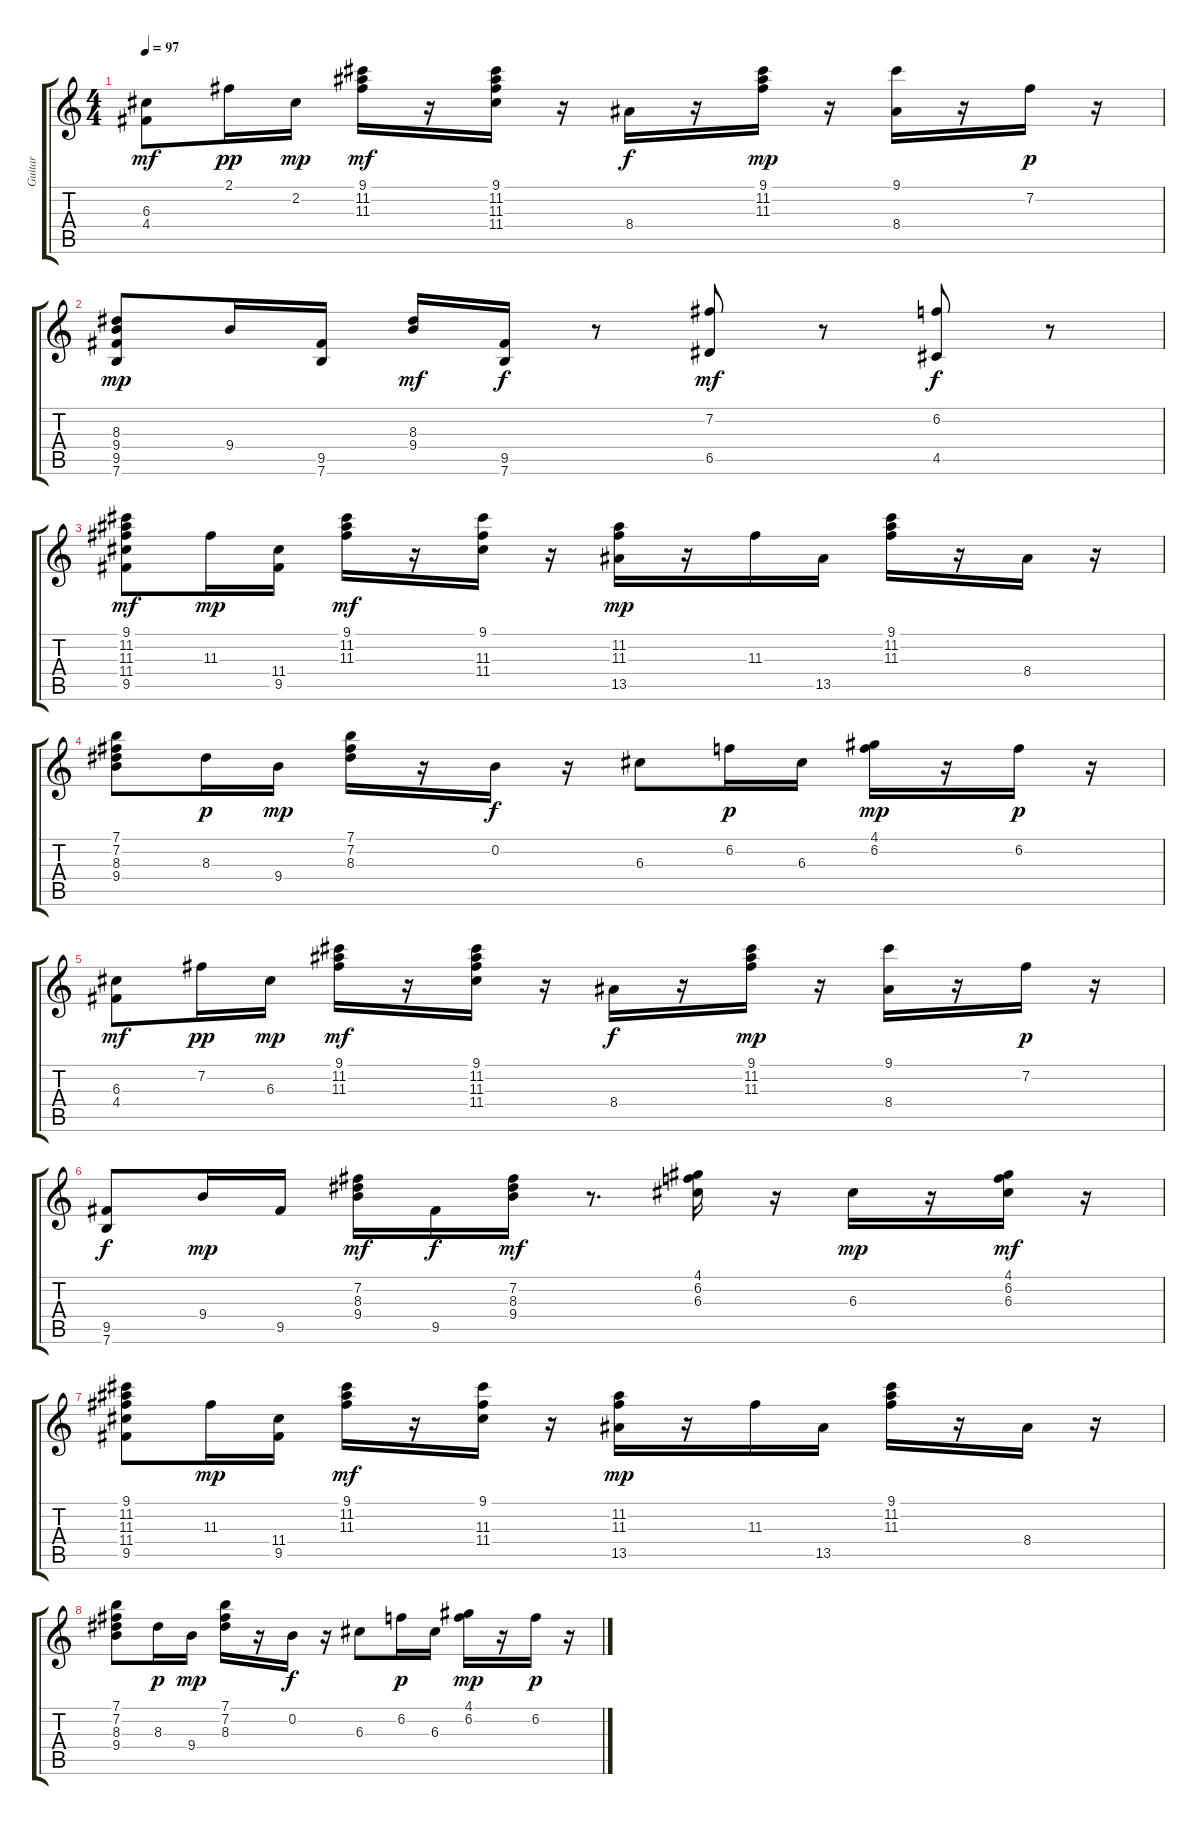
\track ("Guitar" "Guitar") {instrument acousticguitarnylon}
\staff {score tabs}
\tuning (E4 B3 G3 D3 A2 E2) {hide}
\ts (4 4)
\tempo 97
\clef g2
\ks c
(6.3 4.4).8{dy mf} 2.1.16{dy pp} 2.2.16{dy mp} (9.1 11.2 11.3).16{dy mf} r.16 (9.1 11.2 11.3 11.4).16 r.16 8.4.16{dy f} r.16 (9.1 11.2 11.3).16{dy mp} r.16 (9.1 8.4).16 r.16 7.2.16{dy p} r.16 |
(8.3 9.4 9.5 7.6).8{dy mp} 9.4.16 (9.5 7.6).16 (8.3 9.4).16{dy mf} (9.5 7.6).16{dy f} r.8 (7.2 6.5).8{dy mf} r.8 (6.2 4.5).8{dy f} r.8 |
(9.1 11.2 11.3 11.4 9.5).8{dy mf} 11.3.16{dy mp} (11.4 9.5).16 (9.1 11.2 11.3).16{dy mf} r.16 (9.1 11.3 11.4).16 r.16 (11.2 11.3 13.5).16{dy mp} r.16 11.3.16 13.5.16 (9.1 11.2 11.3).16 r.16 8.4.16 r.16 |
(7.1 7.2 8.3 9.4).8 8.3.16{dy p} 9.4.16{dy mp} (7.1 7.2 8.3).16 r.16 0.2.16{dy f} r.16 6.3.8 6.2.16{dy p} 6.3.16 (4.1 6.2).16{dy mp} r.16 6.2.16{dy p} r.16 |
(6.3 4.4).8{dy mf} 7.2.16{dy pp} 6.3.16{dy mp} (9.1 11.2 11.3).16{dy mf} r.16 (9.1 11.2 11.3 11.4).16 r.16 8.4.16{dy f} r.16 (9.1 11.2 11.3).16{dy mp} r.16 (9.1 8.4).16 r.16 7.2.16{dy p} r.16 |
(9.5 7.6).8{dy f} 9.4.16{dy mp} 9.5.16 (7.2 8.3 9.4).16{dy mf} 9.5.16{dy f} (7.2 8.3 9.4).16{dy mf} r.8{d} (4.1 6.2 6.3).16 r.16 6.3.16{dy mp} r.16 (4.1 6.2 6.3).16{dy mf} r.16 |
(9.1 11.2 11.3 11.4 9.5).8 11.3.16{dy mp} (11.4 9.5).16 (9.1 11.2 11.3).16{dy mf} r.16 (9.1 11.3 11.4).16 r.16 (11.2 11.3 13.5).16{dy mp} r.16 11.3.16 13.5.16 (9.1 11.2 11.3).16 r.16 8.4.16 r.16 |
(7.1 7.2 8.3 9.4).8 8.3.16{dy p} 9.4.16{dy mp} (7.1 7.2 8.3).16 r.16 0.2.16{dy f} r.16 6.3.8 6.2.16{dy p} 6.3.16 (4.1 6.2).16{dy mp} r.16 6.2.16{dy p} r.16
